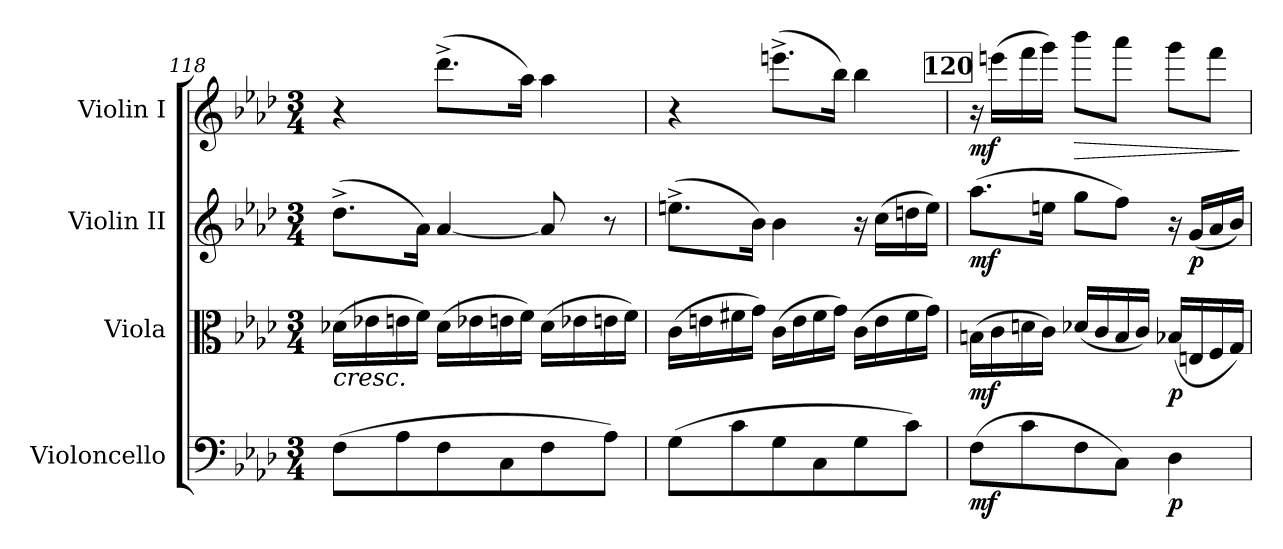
**kern	**dynam	**kern	**dynam	**kern	**dynam	**kern	**dynam
*part4	*part4	*part3	*part3	*part2	*part2	*part1	*part1
*staff4	*staff4	*staff3	*staff3	*staff2	*staff2	*staff1	*staff1
*I"Violoncello	*	*I"Viola	*	*I"Violin II	*	*I"Violin I	*
*I'Vc	*	*I'Vla	*	*I'Vln	*	*I'Vln	*
*clefF4	*	*clefC3	*	*clefG2	*	*clefG2	*
*k[b-e-a-d-]	*	*k[b-e-a-d-]	*	*k[b-e-a-d-]	*	*k[b-e-a-d-]	*
*M3/4	*	*M3/4	*	*M3/4	*	*M3/4	*
=118	=118	=118	=118	=118	=118	=118	=118
!	!	!LO:TX:b:i:t=cresc.	!	!	!	!	!
(>8F\L	.	(>16d-X\LL	.	(>8.dd-^\L	.	4r	.
.	.	16e-X\	.	.	.	.	.
8A-\	.	16en\	.	.	.	.	.
.	.	16f\JJ)	.	16a-\Jk)	.	.	.
8F\	.	(>16d-\LL	.	[4a-/	.	(>8.ddd-^\L	.
.	.	16e-X\	.	.	.	.	.
8C\	.	16en\	.	.	.	.	.
.	.	16f\JJ)	.	.	.	16aa-\Jk)	.
8F\	.	(>16d-\LL	.	8a-/]	.	4aa-\	.
.	.	16e-X\	.	.	.	.	.
8A-\J)	.	16en\	.	8r	.	.	.
.	.	16f\JJ)	.	.	.	.	.
=119	=119	=119	=119	=119	=119	=119	=119
(>8G\L	.	(>16c\LL	.	(>8.een^\L	.	4r	.
.	.	16en\	.	.	.	.	.
8c\	.	16f#X\	.	.	.	.	.
.	.	16g\JJ)	.	16b-\Jk)	.	.	.
8G\	.	(>16c\LL	.	4b-\	.	(>8.eeen^\L	.
.	.	16e\	.	.	.	.	.
8C\	.	16f#\	.	.	.	.	.
.	.	16g\JJ)	.	.	.	16bb-\Jk)	.
8G\	.	(>16c\LL	.	16r	.	4bb-\	.
.	.	16e\	.	(>16cc\LL	.	.	.
8c\J)	.	16f#\	.	16ddn\	.	.	.
.	.	16g\JJ)	.	16ee\JJ)	.	.	.
!!LO:REH:place=s1:a:B:fs=14:t=120
=120	=120	=120	=120	=120	=120	=120	=120
!	!LO:DY:b	!	!LO:DY:b	!	!LO:DY:b	!	!LO:DY:b
(>8F\L	mf	(>16Bn\LL	mf	(>8.aa-\L	mf	16r	mf
.	.	16c\	.	.	.	(>16eeen\LL	.
8c\	.	16dn\	.	.	.	16fff\	.
.	.	16c\JJ)	.	16een\Jk	.	16ggg\JJ)	.
!	!	!	!	!	!	!	!LO:HP:b
8F\	.	(<16d-X/LL	.	8gg\L	.	8bbb-\L	>
.	.	16c/	.	.	.	.	.
8C\J)	.	16B/	.	8ff\J)	.	8aaa-\J	.
.	.	16c/JJ)	.	.	.	.	.
!	!LO:DY:b	!	!LO:DY:b	!	!	!	!
4D-\	p	(<16B-X/LL	p	16r	.	8ggg\L	.
!	!	!	!	!	!LO:DY:b	!	!
.	.	16En/	.	(<16g/LL	p	.	.
.	.	16F/	.	16a-/	.	8fff\J	.
.	.	16G/JJ)	.	16b-/JJ)	.	.	.
.	.	.	.	.	.	.	]
=	=	=	=	=	=	=	=
*-	*-	*-	*-	*-	*-	*-	*-
